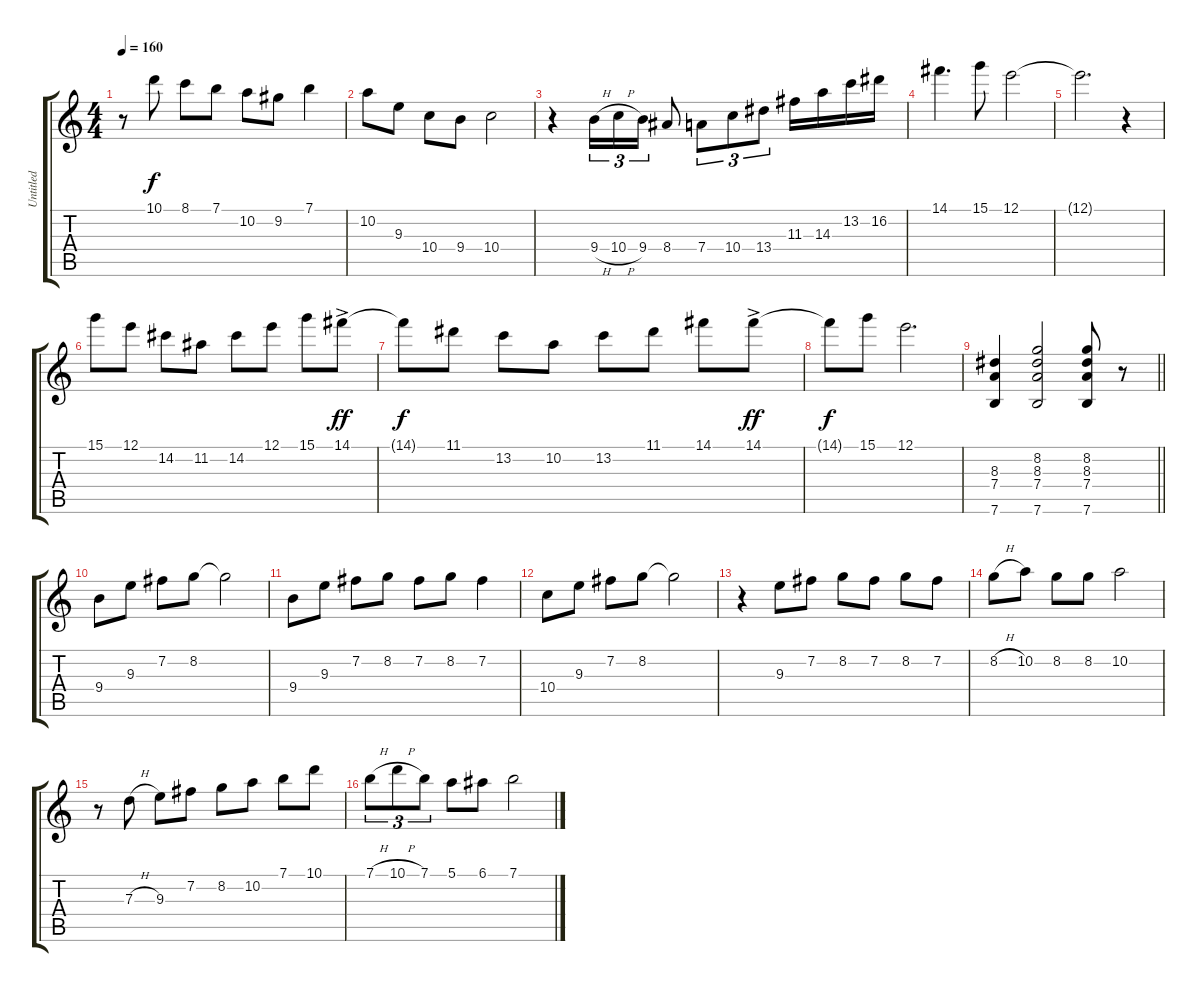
\track ("Untitled" "Untitled") {instrument acousticguitarsteel}
\staff {score tabs}
\tuning (E4 B3 G3 D3 A2 E2) {hide}
\ts (4 4)
\tempo 160
\clef g2
\ks c
r.8{dy f} 10.1.8 8.1.8 7.1.8 10.2.8 9.2.8 7.1.4 |
10.2.8 9.3.8 10.4.8 9.4.8 10.4.2 |
r.4 9.4{h}.16{tu (3 2)} 10.4{h}.16{tu (3 2)} 9.4.16{tu (3 2)} 8.4.8 7.4.8{tu (3 2)} 10.4.8{tu (3 2)} 13.4.8{tu (3 2)} 11.3.16 14.3.16 13.2.16 16.2.16 |
14.1.4{d} 15.1.8 12.1.2 |
12.1{t}.2{d} r.4 |
15.1.8 12.1.8 14.2.8 11.2.8 14.2.8 12.1.8 15.1.8 14.1{ac}.8{dy ff} |
14.1{t}.8{dy f} 11.1.8 13.2.8 10.2.8 13.2.8 11.1.8 14.1.8 14.1{ac}.8{dy ff} |
14.1{t}.8{dy f} 15.1.8 12.1.2{d} |
\barLineRight lightlight
(8.3 7.4 7.6).4 (8.2 8.3 7.4 7.6).2 (8.2 8.3 7.4 7.6).8 r.8 |
9.4.8 9.3.8 7.2.8 8.2.8 8.2{t}.2 |
9.4.8 9.3.8 7.2.8 8.2.8 7.2.8 8.2.8 7.2.4 |
10.4.8 9.3.8 7.2.8 8.2.8 8.2{t}.2 |
r.4 9.3.8 7.2.8 8.2.8 7.2.8 8.2.8 7.2.8 |
8.2{h}.8 10.2.8 8.2.8 8.2.8 10.2.2 |
r.8 7.3{h}.8 9.3.8 7.2.8 8.2.8 10.2.8 7.1.8 10.1.8 |
7.1{h}.8{tu (3 2)} 10.1{h}.8{tu (3 2)} 7.1.8{tu (3 2)} 5.1.8 6.1.8 7.1.2
